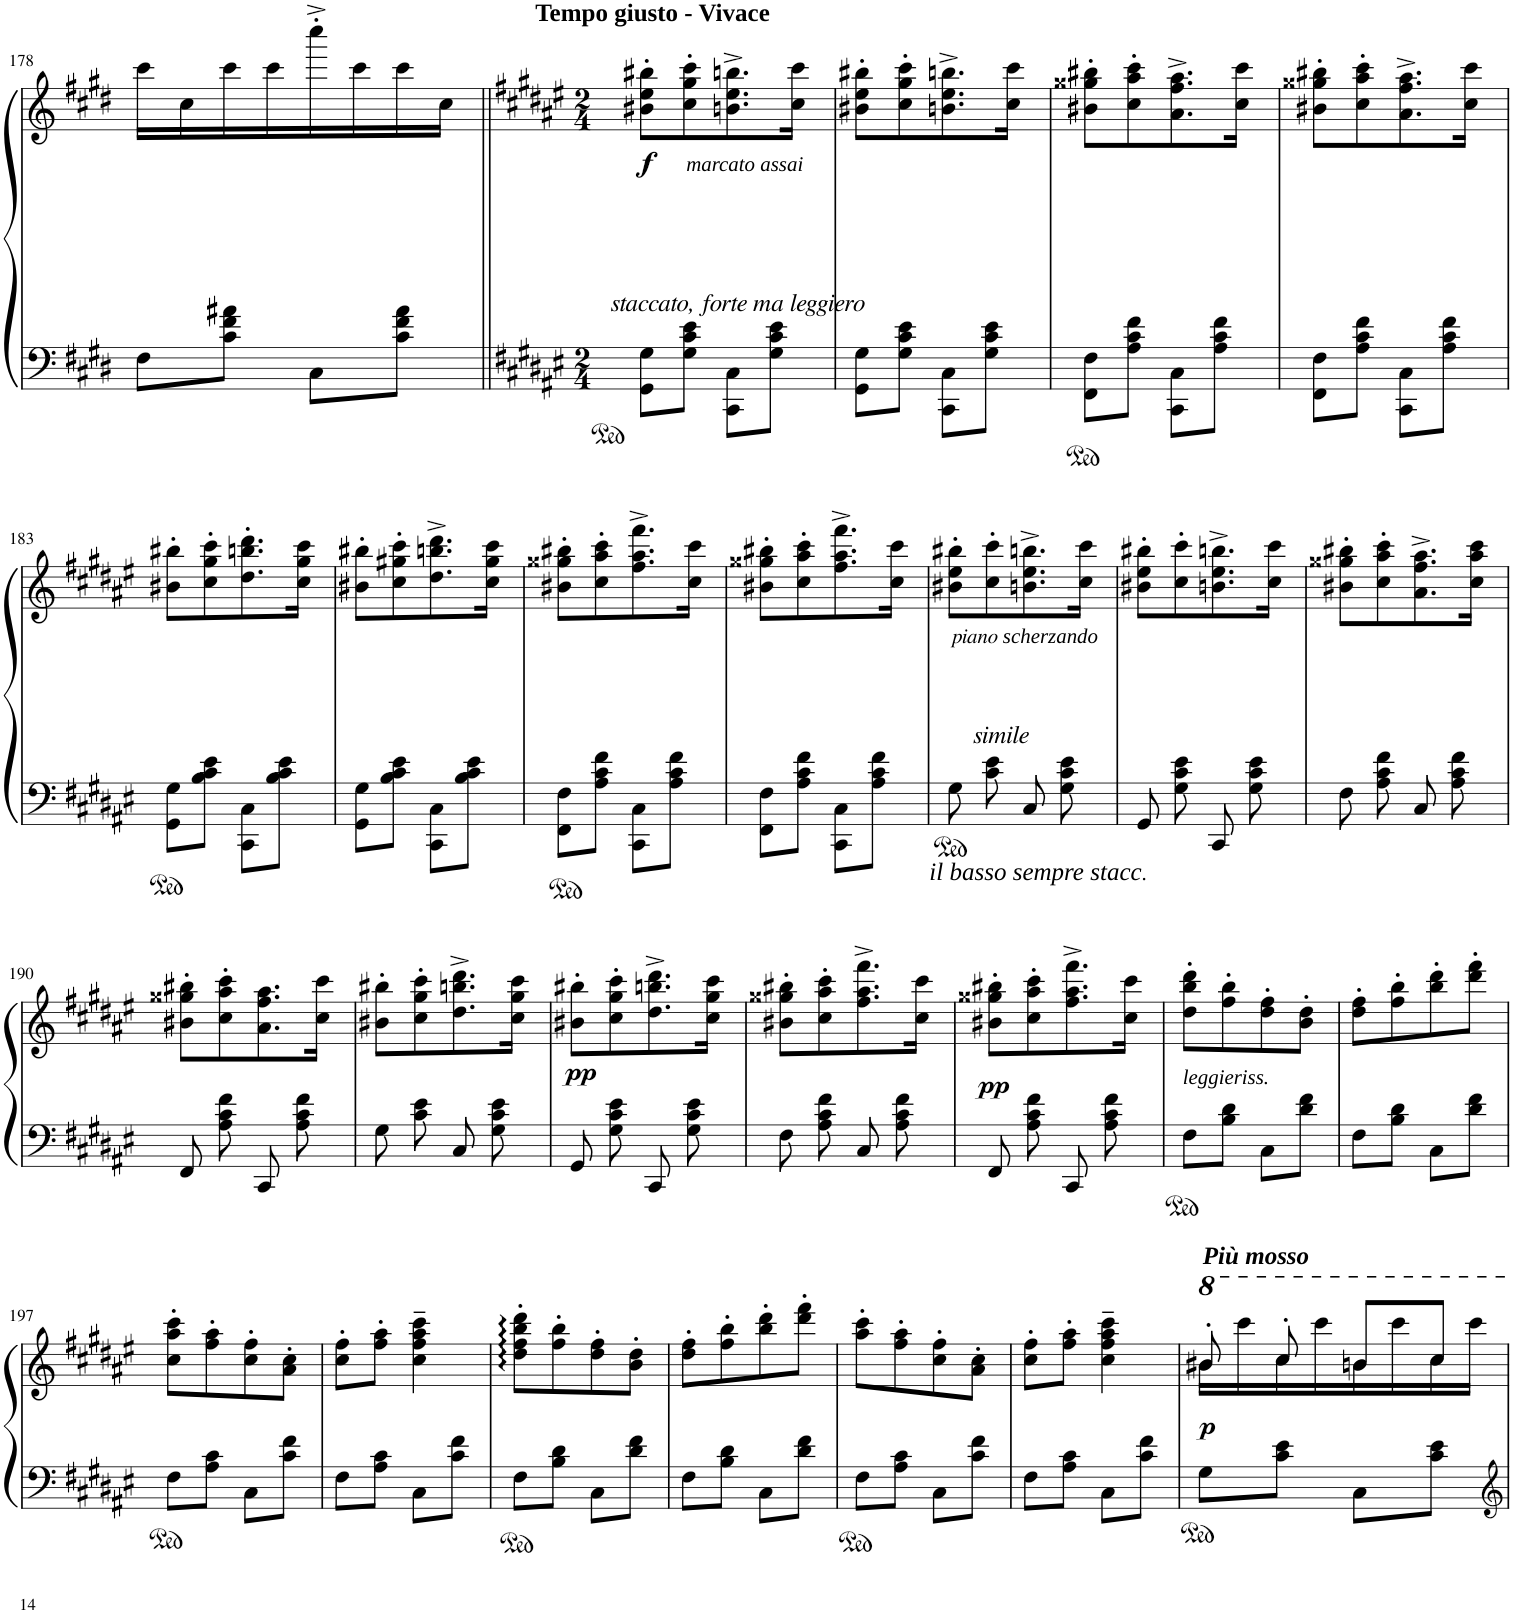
**kern	**kern	**dynam
*part1	*part1	*part1
*staff2	*staff1	*staff1/2
*I"Piano	*	*
*I'Pno	*	*
!!LO:PB:g=z
*clefF4	*clefG2	*
*k[f#c#g#d#]	*k[f#c#g#d#]	*
*M2/4	*M2/4	*
=178	=178	=178
8F#\L	16ccc#\LL	.
.	16cc#\	.
8c#\ 8f#\ 8a#X\J	16ccc#\	.
.	16ccc#\	.
8C#\L	16cccc#'^\	.
.	16ccc#\	.
8c#\ 8f#\ 8a#\J	16ccc#\	.
.	16cc#\JJ	.
=179||	=179||	=179||
*k[f#c#g#d#a#e#]	*k[f#c#g#d#a#e#]	*
*M2/4	*M2/4	*
!	!LO:TX:a:B:t=Tempo giusto - Vivace	!
!	!LO:TX:b:i:t=staccato, forte ma leggiero	!
!	!	!LO:DY:b
8GG#\ 8G#\L	8b#X\' 8ee#\' 8bb#X\'L	f
!	!	!LO:DY:b
8G#\ 8c#\ 8e#\J	8cc#\' 8gg#\' 8ccc#\'	other-dynamics
8CC#\ 8C#\L	8.bn\^ 8.ee#\^ 8.bbn\^	.
8G#\ 8c#\ 8e#\J	.	.
.	16cc#\ 16ccc#\Jk	.
=180	=180	=180
8GG#\ 8G#\L	8b#X\' 8ee#\' 8bb#X\'L	.
8G#\ 8c#\ 8e#\J	8cc#\' 8gg#\' 8ccc#\'	.
8CC#\ 8C#\L	8.bn\^ 8.ee#\^ 8.bbn\^	.
8G#\ 8c#\ 8e#\J	.	.
.	16cc#\ 16ccc#\Jk	.
=181	=181	=181
8FF#\ 8F#\L	8b#X\' 8gg##X\' 8bb#X\'L	.
8A#\ 8c#\ 8f#\J	8cc#\' 8aa#\' 8ccc#\'	.
8CC#\ 8C#\L	8.a#\^ 8.ff#\^ 8.aa#\^	.
8A#\ 8c#\ 8f#\J	.	.
.	16cc#\ 16ccc#\Jk	.
=182	=182	=182
8FF#\ 8F#\L	8b#X\' 8gg##X\' 8bb#X\'L	.
8A#\ 8c#\ 8f#\J	8cc#\' 8aa#\' 8ccc#\'	.
8CC#\ 8C#\L	8.a#\^ 8.ff#\^ 8.aa#\^	.
8A#\ 8c#\ 8f#\J	.	.
.	16cc#\ 16ccc#\Jk	.
!!LO:LB:g=z
=183	=183	=183
8GG#\ 8G#\L	8b#X\' 8bb#X\'L	.
8B\ 8c#\ 8e#\J	8cc#\' 8gg#\' 8ccc#\'	.
8CC#\ 8C#\L	8.dd#\' 8.bbn\' 8.ddd#\'	.
8B\ 8c#\ 8e#\J	.	.
.	16cc#\ 16gg#\ 16ccc#\Jk	.
=184	=184	=184
8GG#\ 8G#\L	8b#X\' 8bb#X\'L	.
8B\ 8c#\ 8e#\J	8cc#\' 8gg#X\' 8ccc#\'	.
8CC#\ 8C#\L	8.dd#\^ 8.bbn\^ 8.ddd#\^	.
8B\ 8c#\ 8e#\J	.	.
.	16cc#\ 16gg#\ 16ccc#\Jk	.
=185	=185	=185
8FF#\ 8F#\L	8b#X\' 8gg##X\' 8bb#X\'L	.
8A#\ 8c#\ 8f#\J	8cc#\' 8aa#\' 8ccc#\'	.
8CC#\ 8C#\L	8.ff#\^ 8.aa#\^ 8.fff#\^	.
8A#\ 8c#\ 8f#\J	.	.
.	16cc#\ 16ccc#\Jk	.
=186	=186	=186
8FF#\ 8F#\L	8b#X\' 8gg##X\' 8bb#X\'L	.
8A#\ 8c#\ 8f#\J	8cc#\' 8aa#\' 8ccc#\'	.
8CC#\ 8C#\L	8.ff#\^ 8.aa#\^ 8.fff#\^	.
8A#\ 8c#\ 8f#\J	.	.
.	16cc#\ 16ccc#\Jk	.
=187	=187	=187
!	!LO:TX:b:i:t=simile	!
!LO:TX:b:i:t=il basso sempre stacc	!	!
!LO:TX:b:t=.	!	!
!	!	!LO:DY:b
8G#'\	8b#X\' 8ee#\' 8bb#X\'L	other-dynamics
8c#\' 8e#\'	8cc#\' 8ccc#\'	.
8C#'/	8.bn\^ 8.ee#\^ 8.bbn\^	.
8G#\' 8c#\' 8e#\'	.	.
.	16cc#\ 16ccc#\Jk	.
=188	=188	=188
8GG#'/	8b#X\' 8ee#\' 8bb#X\'L	.
8G#\' 8c#\' 8e#\'	8cc#\' 8ccc#\'	.
8CC#'/	8.bn\^ 8.ee#\^ 8.bbn\^	.
8G#\' 8c#\' 8e#\'	.	.
.	16cc#\ 16ccc#\Jk	.
=189	=189	=189
8F#'\	8b#X\' 8gg##X\' 8bb#X\'L	.
8A#\' 8c#\' 8f#\'	8cc#\' 8aa#\' 8ccc#\'	.
8C#'/	8.a#\^ 8.ff#\^ 8.aa#\^	.
8A#\' 8c#\' 8f#\'	.	.
.	16cc#\ 16aa#\ 16ccc#\Jk	.
!!LO:LB:g=z
=190	=190	=190
8FF#'/	8b#X\' 8gg##X\' 8bb#X\'L	.
8A#\' 8c#\' 8f#\'	8cc#\' 8aa#\' 8ccc#\'	.
8CC#'/	8.a#\ 8.ff#\ 8.aa#\	.
8A#\' 8c#\' 8f#\'	.	.
.	16cc#\ 16ccc#\Jk	.
=191	=191	=191
8G#'\	8b#X\' 8bb#X\'L	.
8c#\' 8e#\'	8cc#\' 8gg#\' 8ccc#\'	.
8C#'/	8.dd#\^ 8.bbn\^ 8.ddd#\^	.
8G#\' 8c#\' 8e#\'	.	.
.	16cc#\ 16gg#\ 16ccc#\Jk	.
=192	=192	=192
!	!	!LO:DY:b
8GG#'/	8b#X\' 8bb#X\'L	pp
8G#\' 8c#\' 8e#\'	8cc#\' 8gg#\' 8ccc#\'	.
8CC#'/	8.dd#\^ 8.bbn\^ 8.ddd#\^	.
8G#\' 8c#\' 8e#\'	.	.
.	16cc#\ 16gg#\ 16ccc#\Jk	.
=193	=193	=193
8F#'\	8b#X\' 8gg##X\' 8bb#X\'L	.
8A#\' 8c#\' 8f#\'	8cc#\' 8aa#\' 8ccc#\'	.
8C#'/	8.ff#\^ 8.aa#\^ 8.fff#\^	.
8A#\' 8c#\' 8f#\'	.	.
.	16cc#\ 16ccc#\Jk	.
=194	=194	=194
!	!	!LO:DY:b
8FF#'/	8b#X\' 8gg##X\' 8bb#X\'L	pp
8A#\' 8c#\' 8f#\'	8cc#\' 8aa#\' 8ccc#\'	.
8CC#'/	8.ff#\^ 8.aa#\^ 8.fff#\^	.
8A#\' 8c#\' 8f#\'	.	.
.	16cc#\ 16ccc#\Jk	.
=195	=195	=195
8F#'\L	8dd#\' 8bb\' 8ddd#\'L	.
!	!	!LO:DY:b
8B\' 8d#\'J	8ff#\' 8bb\'	other-dynamics
8C#'\L	8dd#\' 8ff#\'	.
8d#\' 8f#\'J	8b\' 8dd#\'J	.
=196	=196	=196
8F#'\L	8dd#\' 8ff#\'L	.
8B\' 8d#\'J	8ff#\' 8bb\'	.
8C#'\L	8bb\' 8ddd#\'	.
8d#\' 8f#\'J	8ddd#\' 8fff#\'J	.
!!LO:LB:g=z
=197	=197	=197
8F#'\L	8cc#\' 8aa#\' 8ccc#\'L	.
8A#\' 8c#\'J	8ff#\' 8aa#\'	.
8C#'\L	8cc#\' 8ff#\'	.
8c#\' 8f#\'J	8a#\' 8cc#\'J	.
=198	=198	=198
8F#'\L	8cc#\' 8ff#\'L	.
8A#\' 8c#\'J	8ff#\' 8aa#\'J	.
8C#'\L	4cc#\~ 4ff#\~ 4aa#\~ 4ccc#\~	.
8c#\' 8f#\'J	.	.
=199	=199	=199
8F#'\L	8dd#\' 8ff#\' 8bb\' 8ddd#\'L	.
8B\' 8d#\'J	8ff#\' 8bb\'	.
8C#'\L	8dd#\' 8ff#\'	.
8d#\' 8f#\'J	8b\' 8dd#\'J	.
=200	=200	=200
8F#'\L	8dd#\' 8ff#\'L	.
8B\' 8d#\'J	8ff#\' 8bb\'	.
8C#'\L	8bb\' 8ddd#\'	.
8d#\' 8f#\'J	8ddd#\' 8fff#\'J	.
=201	=201	=201
8F#'\L	8aa#\' 8ccc#\'L	.
8A#\' 8c#\'J	8ff#\' 8aa#\'	.
8C#'\L	8cc#\' 8ff#\'	.
8c#\' 8f#\'J	8a#\' 8cc#\'J	.
=202	=202	=202
8F#'\L	8cc#\' 8ff#\'L	.
8A#\' 8c#\'J	8ff#\' 8aa#\'J	.
8C#'\L	4cc#\~ 4ff#\~ 4aa#\~ 4ccc#\~	.
8c#\' 8f#\'J	.	.
=203	=203	=203
*	*^	*
!	!LO:TX:a:Bi:t=Più mosso	!	!
!	!	!	!LO:DY:b
8G#\L	8bb#X'/	16bb#\LL	p
.	.	16cccc#\	.
8c#\ 8e#\J	8ccc#'/	16ccc#\	.
.	.	16cccc#\	.
8C#\L	8bbn/L	16bb\	.
.	.	16cccc#\	.
8c#\ 8e#\J	8ccc#/J	16ccc#\	.
.	.	16cccc#\JJ	.
*	*v	*v	*
=	=	=
*-	*-	*-
